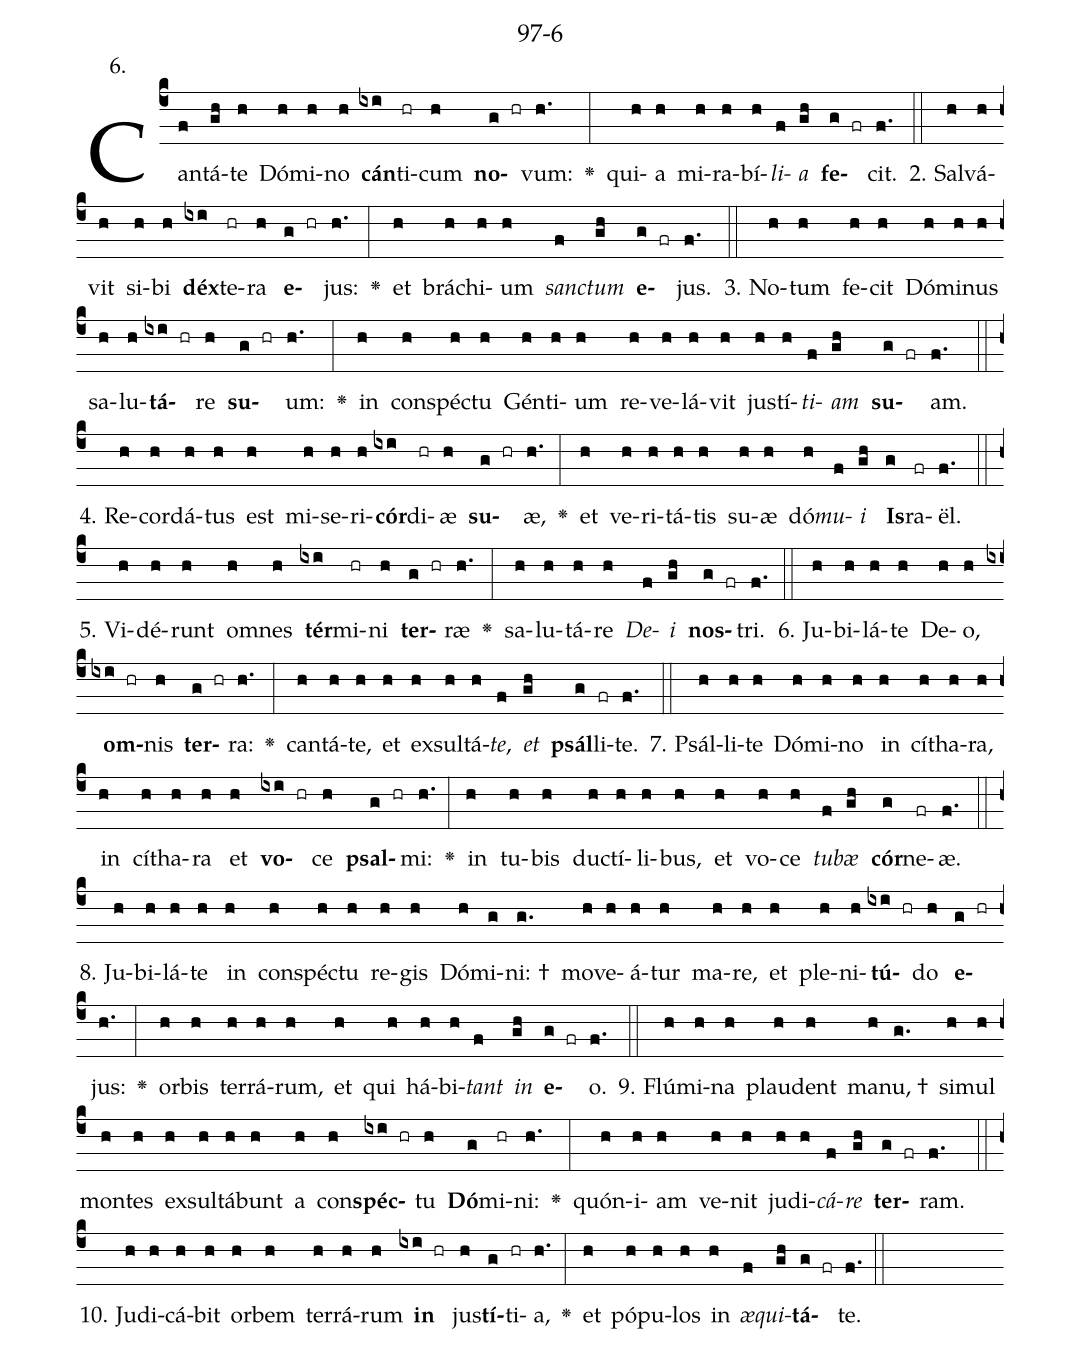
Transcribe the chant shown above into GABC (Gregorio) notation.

name: 97-6;
annotation: 6.;
%%
(c4)Can(f)tá(gh)te(h) Dó(h)mi(h)no(h) <b>cán</b>(ixi)ti(hr)cum(h) <b>no</b>(g hr)vum:(h.) <v>\greheightstar</v>(:) qui(h)a(h) mi(h)ra(h)bí(h)<i>li</i>(f)<i>a</i>(gh) <b>fe</b>(g fr)cit.(f.) (::)
2. Sal(h)vá(h)vit(h) si(h)bi(h) <b>déx</b>(ixi)te(hr)ra(h) <b>e</b>(g hr)jus:(h.) <v>\greheightstar</v>(:) et(h) brá(h)chi(h)um(h) <i>sanc</i>(f)<i>tum</i>(gh) <b>e</b>(g fr)jus.(f.) (::)
3. No(h)tum(h) fe(h)cit(h) Dó(h)mi(h)nus(h) sa(h)lu(h)<b>tá</b>(ixi hr)re(h) <b>su</b>(g hr)um:(h.) <v>\greheightstar</v>(:) in(h) con(h)spéc(h)tu(h) Gén(h)ti(h)um(h) re(h)ve(h)lá(h)vit(h) jus(h)tí(h)<i>ti</i>(f)<i>am</i>(gh) <b>su</b>(g fr)am.(f.) (::)
4. Re(h)cor(h)dá(h)tus(h) est(h) mi(h)se(h)ri(h)<b>cór</b>(ixi)di(hr)æ(h) <b>su</b>(g hr)æ,(h.) <v>\greheightstar</v>(:) et(h) ve(h)ri(h)tá(h)tis(h) su(h)æ(h) dó(h)<i>mu</i>(f)<i>i</i>(gh) <b>Is</b>(g)ra(fr)ël.(f.) (::)
5. Vi(h)dé(h)runt(h) om(h)nes(h) <b>tér</b>(ixi)mi(hr)ni(h) <b>ter</b>(g hr)ræ(h.) <v>\greheightstar</v>(:) sa(h)lu(h)tá(h)re(h) <i>De</i>(f)<i>i</i>(gh) <b>nos</b>(g fr)tri.(f.) (::)
6. Ju(h)bi(h)lá(h)te(h) De(h)o,(h) <b>om</b>(ixi hr)nis(h) <b>ter</b>(g hr)ra:(h.) <v>\greheightstar</v>(:) can(h)tá(h)te,(h) et(h) ex(h)sul(h)tá(h)<i>te</i>,(f) <i>et</i>(gh) <b>psál</b>(g)li(fr)te.(f.) (::)
7. Psál(h)li(h)te(h) Dó(h)mi(h)no(h) in(h) cí(h)tha(h)ra,(h) in(h) cí(h)tha(h)ra(h) et(h) <b>vo</b>(ixi hr)ce(h) <b>psal</b>(g hr)mi:(h.) <v>\greheightstar</v>(:) in(h) tu(h)bis(h) duc(h)tí(h)li(h)bus,(h) et(h) vo(h)ce(h) <i>tu</i>(f)<i>bæ</i>(gh) <b>cór</b>(g)ne(fr)æ.(f.) (::)
8. Ju(h)bi(h)lá(h)te(h) in(h) con(h)spéc(h)tu(h) re(h)gis(h) Dó(h)mi(g)ni: †(g.) mo(h)ve(h)á(h)tur(h) ma(h)re,(h) et(h) ple(h)ni(h)<b>tú</b>(ixi hr)do(h) <b>e</b>(g hr)jus:(h.) <v>\greheightstar</v>(:) or(h)bis(h) ter(h)rá(h)rum,(h) et(h) qui(h) há(h)bi(h)<i>tant</i>(f) <i>in</i>(gh) <b>e</b>(g fr)o.(f.) (::)
9. Flú(h)mi(h)na(h) plau(h)dent(h) ma(h)nu, †(g.) si(h)mul(h) mon(h)tes(h) ex(h)sul(h)tá(h)bunt(h) a(h) con(h)<b>spéc</b>(ixi hr)tu(h) <b>Dó</b>(g)mi(hr)ni:(h.) <v>\greheightstar</v>(:) quón(h)i(h)am(h) ve(h)nit(h) ju(h)di(h)<i>cá</i>(f)<i>re</i>(gh) <b>ter</b>(g fr)ram.(f.) (::)
10. Ju(h)di(h)cá(h)bit(h) or(h)bem(h) ter(h)rá(h)rum(h) <b>in</b>(ixi hr) jus(h)<b>tí</b>(g)ti(hr)a,(h.) <v>\greheightstar</v>(:) et(h) pó(h)pu(h)los(h) in(h) <i>æ</i>(f)<i>qui</i>(gh)<b>tá</b>(g fr)te.(f.) (::)
